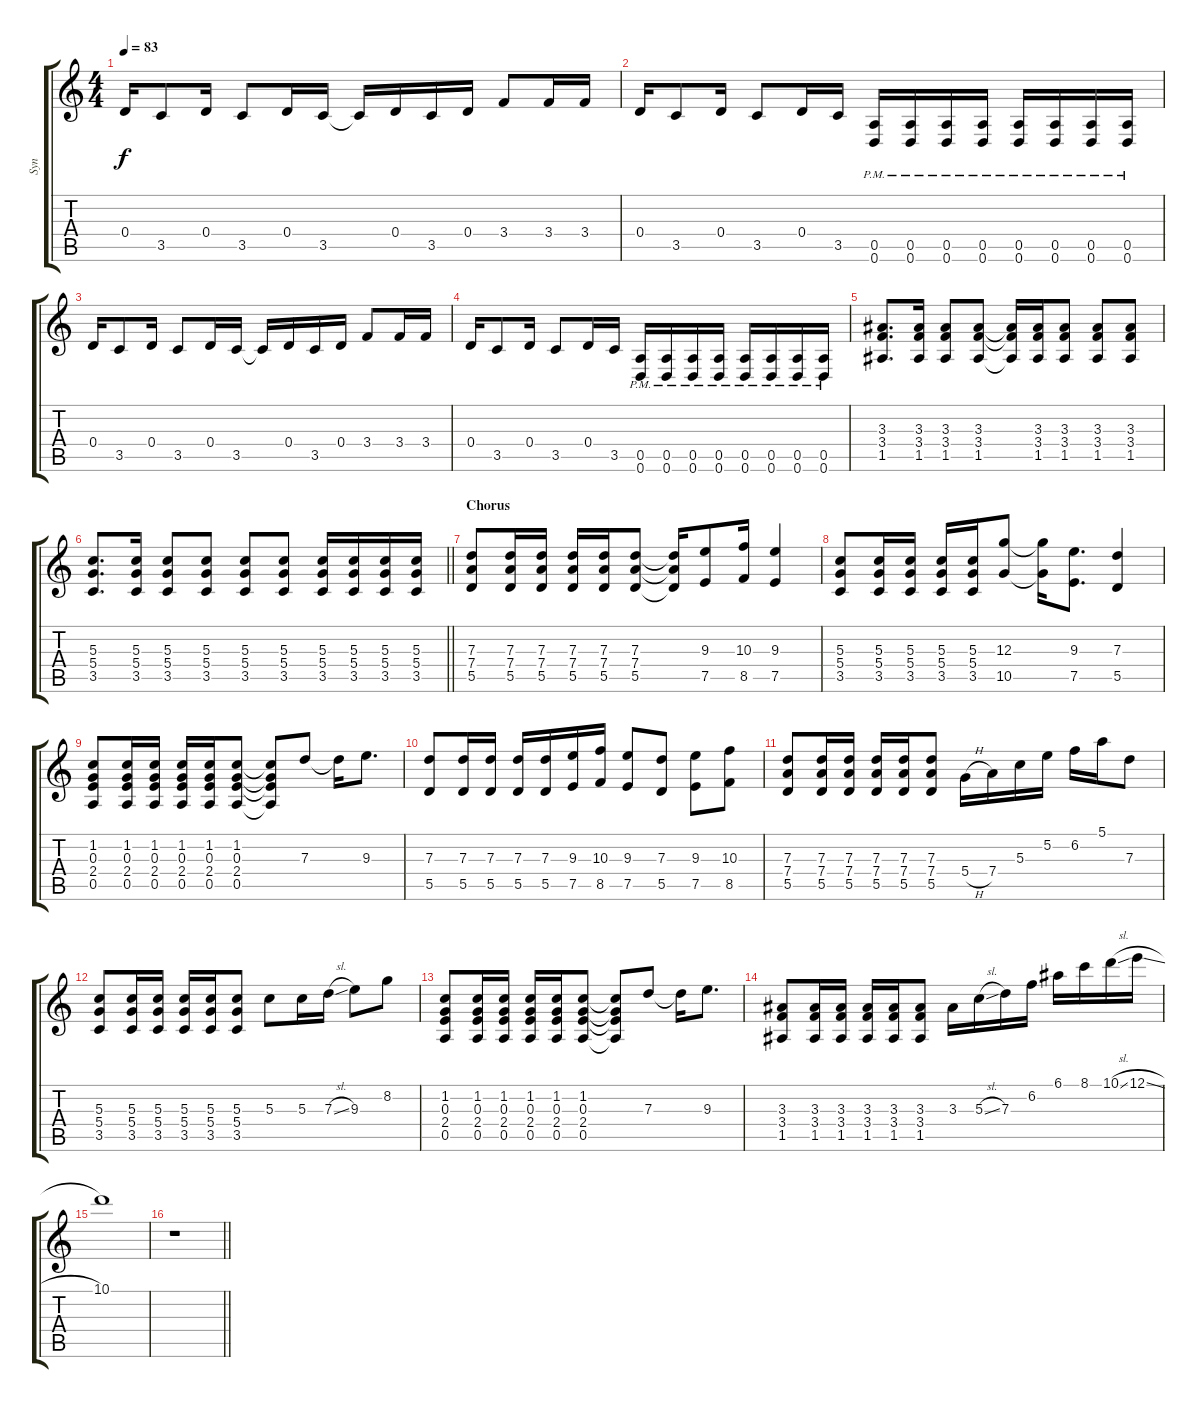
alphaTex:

\track ("Syn" "Syn") {instrument overdrivenguitar}
\staff {score tabs}
\tuning (E4 B3 G3 D3 A2 D2) {hide}
\ts (4 4)
\tempo 83
\clef g2
\ks c
0.4.16{dy f} 3.5.8 0.4.16 3.5.8 0.4.16 3.5.16 3.5{t}.16 0.4.16 3.5.16 0.4.16 3.4.8 3.4.16 3.4.16 |
0.4.16 3.5.8 0.4.16 3.5.8 0.4.16 3.5.16 (0.5{pm} 0.6{pm}).16 (0.5{pm} 0.6{pm}).16 (0.5{pm} 0.6{pm}).16 (0.5{pm} 0.6{pm}).16 (0.5{pm} 0.6{pm}).16 (0.5{pm} 0.6{pm}).16 (0.5{pm} 0.6{pm}).16 (0.5{pm} 0.6{pm}).16 |
0.4.16 3.5.8 0.4.16 3.5.8 0.4.16 3.5.16 3.5{t}.16 0.4.16 3.5.16 0.4.16 3.4.8 3.4.16 3.4.16 |
0.4.16 3.5.8 0.4.16 3.5.8 0.4.16 3.5.16 (0.5{pm} 0.6{pm}).16 (0.5{pm} 0.6{pm}).16 (0.5{pm} 0.6{pm}).16 (0.5{pm} 0.6{pm}).16 (0.5{pm} 0.6{pm}).16 (0.5{pm} 0.6{pm}).16 (0.5{pm} 0.6{pm}).16 (0.5{pm} 0.6{pm}).16 |
(3.3 3.4 1.5).8{d} (3.3 3.4 1.5).16 (3.3 3.4 1.5).8 (3.3 3.4 1.5).8 (3.3{t} 3.4{t} 1.5{t}).16 (3.3 3.4 1.5).16 (3.3 3.4 1.5).8 (3.3 3.4 1.5).8 (3.3 3.4 1.5).8 |
\barLineRight lightlight
(5.3 5.4 3.5).8{d} (5.3 5.4 3.5).16 (5.3 5.4 3.5).8 (5.3 5.4 3.5).8 (5.3 5.4 3.5).8 (5.3 5.4 3.5).8 (5.3 5.4 3.5).16 (5.3 5.4 3.5).16 (5.3 5.4 3.5).16 (5.3 5.4 3.5).16 |
\section ("" "Chorus")
(7.3 7.4 5.5).8{balance 8} (7.3 7.4 5.5).16 (7.3 7.4 5.5).16 (7.3 7.4 5.5).16 (7.3 7.4 5.5).16 (7.3 7.4 5.5).8 (7.3{t} 7.4{t} 5.5{t}).16 (9.3 7.5).8 (10.3 8.5).16 (9.3 7.5).4 |
(5.3 5.4 3.5).8 (5.3 5.4 3.5).16 (5.3 5.4 3.5).16 (5.3 5.4 3.5).16 (5.3 5.4 3.5).16 (12.3 10.5).8 (12.3{t} 10.5{t}).16 (9.3 7.5).8{d} (7.3 5.5).4 |
(1.2 0.3 2.4 0.5).8 (1.2 0.3 2.4 0.5).16 (1.2 0.3 2.4 0.5).16 (1.2 0.3 2.4 0.5).16 (1.2 0.3 2.4 0.5).16 (1.2 0.3 2.4 0.5).8 (1.2{t} 0.3{t} 2.4{t} 0.5{t}).8 7.3.8 7.3{t}.16 9.3.8{d} |
(7.3 5.5).8 (7.3 5.5).16 (7.3 5.5).16 (7.3 5.5).16 (7.3 5.5).16 (9.3 7.5).16 (10.3 8.5).16 (9.3 7.5).8 (7.3 5.5).8 (9.3 7.5).8 (10.3 8.5).8 |
(7.3 7.4 5.5).8 (7.3 7.4 5.5).16 (7.3 7.4 5.5).16 (7.3 7.4 5.5).16 (7.3 7.4 5.5).16 (7.3 7.4 5.5).8 5.4{h}.16 7.4.16 5.3.16 5.2.16 6.2.16 5.1.16 7.3.8 |
(5.3 5.4 3.5).8 (5.3 5.4 3.5).16 (5.3 5.4 3.5).16 (5.3 5.4 3.5).16 (5.3 5.4 3.5).16 (5.3 5.4 3.5).8 5.3.8 5.3.16 7.3{sl}.16 9.3.8 8.2.8 |
(1.2 0.3 2.4 0.5).8 (1.2 0.3 2.4 0.5).16 (1.2 0.3 2.4 0.5).16 (1.2 0.3 2.4 0.5).16 (1.2 0.3 2.4 0.5).16 (1.2 0.3 2.4 0.5).8 (1.2{t} 0.3{t} 2.4{t} 0.5{t}).8 7.3.8 7.3{t}.16 9.3.8{d} |
(3.3 3.4 1.5).8 (3.3 3.4 1.5).16 (3.3 3.4 1.5).16 (3.3 3.4 1.5).16 (3.3 3.4 1.5).16 (3.3 3.4 1.5).8 3.3.16 5.3{sl}.16 7.3.16 6.2.16 6.1.16 8.1.16 10.1{sl}.16 12.1{sl}.16 |
10.1.1{volume 5} |
\barLineRight lightlight
r.1
